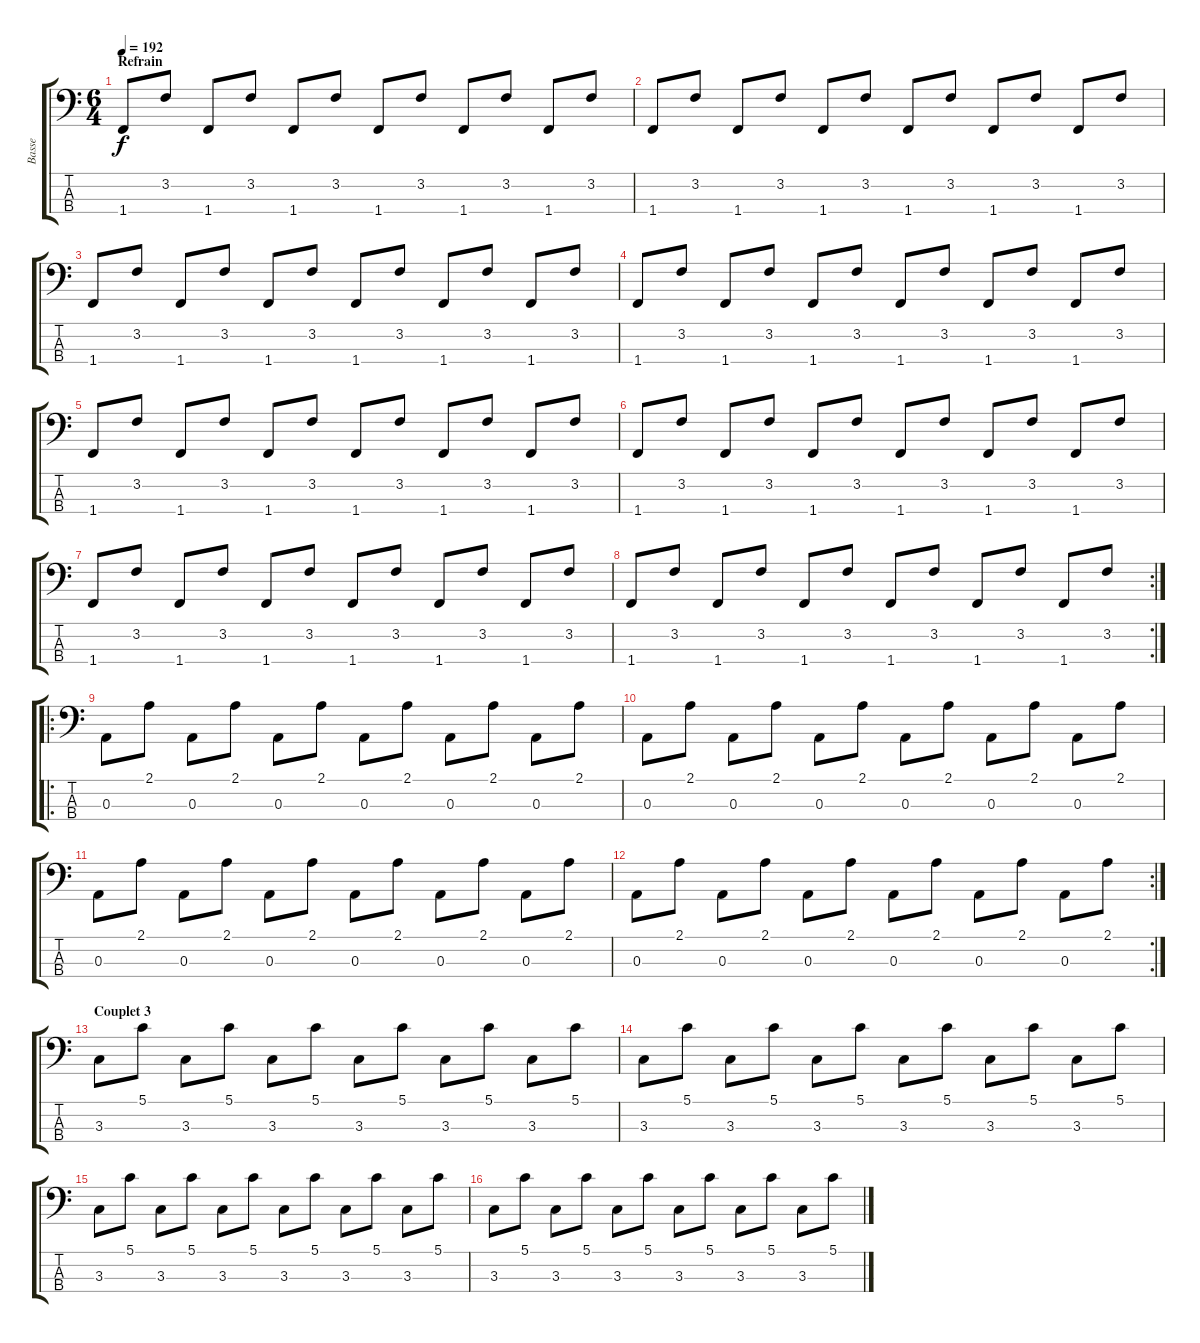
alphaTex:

\track ("Basse" "Basse") {instrument electricbasspick}
\staff {score tabs}
\tuning (G2 D2 A1 E1) {hide}
\ts (6 4)
\section ("" "Refrain")
\tempo 192
\clef f4
\ks c
1.4.8{dy f} 3.2.8 1.4.8 3.2.8 1.4.8 3.2.8 1.4.8 3.2.8 1.4.8 3.2.8 1.4.8 3.2.8 |
1.4.8 3.2.8 1.4.8 3.2.8 1.4.8 3.2.8 1.4.8 3.2.8 1.4.8 3.2.8 1.4.8 3.2.8 |
1.4.8 3.2.8 1.4.8 3.2.8 1.4.8 3.2.8 1.4.8 3.2.8 1.4.8 3.2.8 1.4.8 3.2.8 |
1.4.8 3.2.8 1.4.8 3.2.8 1.4.8 3.2.8 1.4.8 3.2.8 1.4.8 3.2.8 1.4.8 3.2.8 |
1.4.8 3.2.8 1.4.8 3.2.8 1.4.8 3.2.8 1.4.8 3.2.8 1.4.8 3.2.8 1.4.8 3.2.8 |
1.4.8 3.2.8 1.4.8 3.2.8 1.4.8 3.2.8 1.4.8 3.2.8 1.4.8 3.2.8 1.4.8 3.2.8 |
1.4.8 3.2.8 1.4.8 3.2.8 1.4.8 3.2.8 1.4.8 3.2.8 1.4.8 3.2.8 1.4.8 3.2.8 |
\rc 2
1.4.8 3.2.8 1.4.8 3.2.8 1.4.8 3.2.8 1.4.8 3.2.8 1.4.8 3.2.8 1.4.8 3.2.8 |
\ro
0.3.8 2.1.8 0.3.8 2.1.8 0.3.8 2.1.8 0.3.8 2.1.8 0.3.8 2.1.8 0.3.8 2.1.8 |
0.3.8 2.1.8 0.3.8 2.1.8 0.3.8 2.1.8 0.3.8 2.1.8 0.3.8 2.1.8 0.3.8 2.1.8 |
0.3.8 2.1.8 0.3.8 2.1.8 0.3.8 2.1.8 0.3.8 2.1.8 0.3.8 2.1.8 0.3.8 2.1.8 |
\rc 2
0.3.8 2.1.8 0.3.8 2.1.8 0.3.8 2.1.8 0.3.8 2.1.8 0.3.8 2.1.8 0.3.8 2.1.8 |
\section ("" "Couplet 3")
3.3.8 5.1.8 3.3.8 5.1.8 3.3.8 5.1.8 3.3.8 5.1.8 3.3.8 5.1.8 3.3.8 5.1.8 |
3.3.8 5.1.8 3.3.8 5.1.8 3.3.8 5.1.8 3.3.8 5.1.8 3.3.8 5.1.8 3.3.8 5.1.8 |
3.3.8 5.1.8 3.3.8 5.1.8 3.3.8 5.1.8 3.3.8 5.1.8 3.3.8 5.1.8 3.3.8 5.1.8 |
3.3.8 5.1.8 3.3.8 5.1.8 3.3.8 5.1.8 3.3.8 5.1.8 3.3.8 5.1.8 3.3.8 5.1.8
